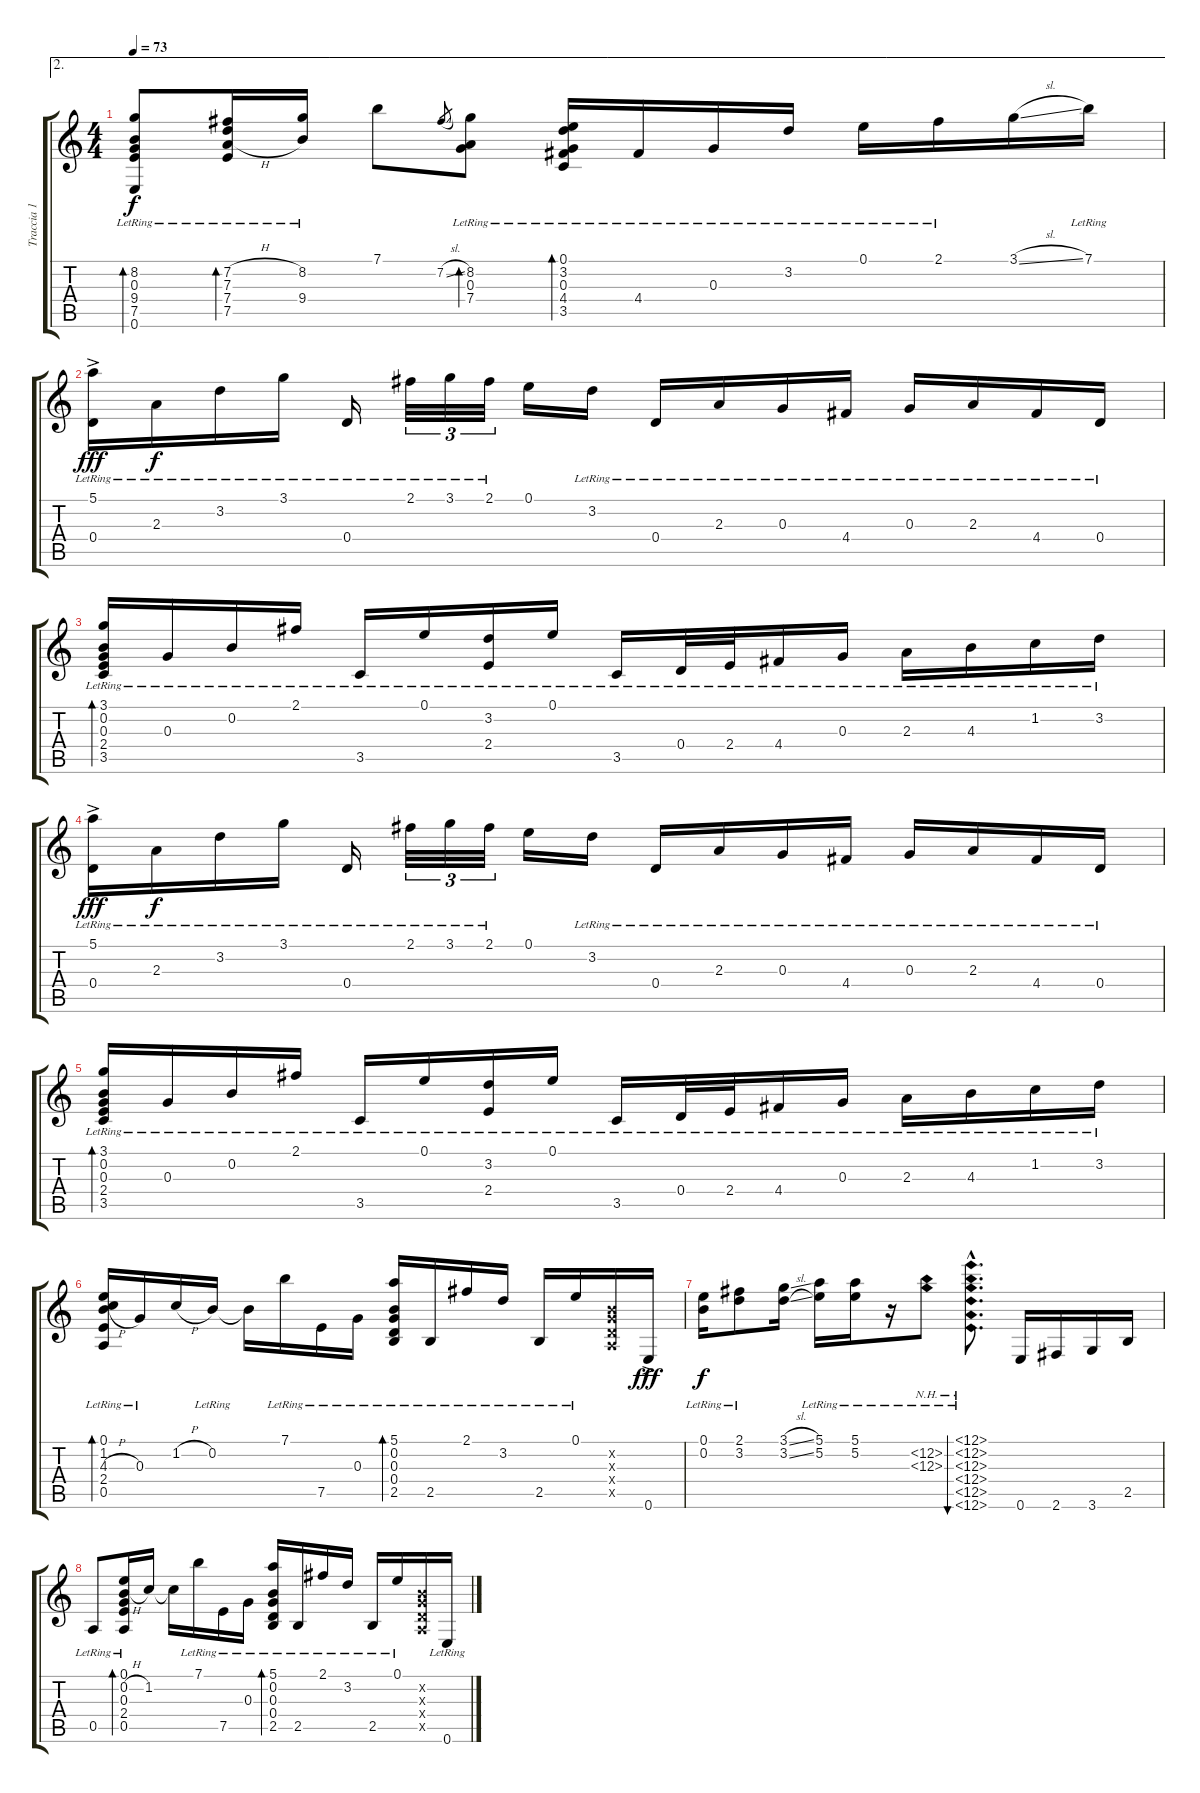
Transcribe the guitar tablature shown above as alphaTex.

\track ("Traccia 1" "Traccia 1") {instrument acousticguitarnylon}
\staff {score tabs}
\tuning (E4 B3 G3 D3 A2 E2) {hide}
\ae 2
\ts (4 4)
\tempo 73
\clef g2
\ks c
(8.2 0.3 9.4 7.5 0.6{lr}).8{bd 480 dy f} (7.2{h} 7.3{lr} 7.4{h} 7.5{lr}).16{bd 480} (8.2{lr} 9.4{lr}).16 7.1.8 7.2{sl}.8{gr} (8.2{lr} 0.3{lr} 7.4{lr}).8{bd 480} (0.1{lr} 3.2{lr} 0.3{lr} 4.4{lr} 3.5{lr}).16{bd 480} 4.4{lr}.16 0.3{lr}.16 3.2{lr}.16 0.1{lr}.16 2.1{lr}.16 3.1{sl}.16 7.1{lr}.16 |
(5.1{ac} 0.4{lr}).16{dy fff} 2.3{lr}.16{dy f} 3.2{lr}.16 3.1{lr}.16 0.4{lr}.16 2.1{lr}.32{tu (3 2)} 3.1{lr}.32{tu (3 2)} 2.1{lr}.32{tu (3 2)} 0.1.16 3.2{lr}.16 0.4{lr}.16 2.3{lr}.16 0.3{lr}.16 4.4{lr}.16 0.3{lr}.16 2.3{lr}.16 4.4{lr}.16 0.4{lr}.16 |
(3.1{lr} 0.2{lr} 0.3{lr} 2.4{lr} 3.5).16{bd 480} 0.3{lr}.16 0.2{lr}.16 2.1{lr}.16 3.5{lr}.16 0.1{lr}.16 (3.2{lr} 2.4{lr}).16 0.1{lr}.16 3.5{lr}.16 0.4{lr}.32 2.4{lr}.32 4.4{lr}.16 0.3{lr}.16 2.3{lr}.16 4.3{lr}.16 1.2{lr}.16 3.2{lr}.16 |
(5.1{ac lr} 0.4{lr}).16{dy fff} 2.3{lr}.16{dy f} 3.2{lr}.16 3.1{lr}.16 0.4{lr}.16 2.1{lr}.32{tu (3 2)} 3.1{lr}.32{tu (3 2)} 2.1{lr}.32{tu (3 2)} 0.1.16 3.2{lr}.16 0.4{lr}.16 2.3{lr}.16 0.3{lr}.16 4.4{lr}.16 0.3{lr}.16 2.3{lr}.16 4.4{lr}.16 0.4{lr}.16 |
(3.1{lr} 0.2{lr} 0.3{lr} 2.4{lr} 3.5).16{bd 480} 0.3{lr}.16 0.2{lr}.16 2.1{lr}.16 3.5{lr}.16 0.1{lr}.16 (3.2{lr} 2.4{lr}).16 0.1{lr}.16 3.5{lr}.16 0.4{lr}.32 2.4{lr}.32 4.4{lr}.16 0.3{lr}.16 2.3{lr}.16 4.3{lr}.16 1.2{lr}.16 3.2{lr}.16 |
(0.1{lr} 1.2{lr} 4.3{h} 2.4{lr} 0.5{lr}).16{bd 480} 0.3{lr}.16 1.2{h}.16 0.2{lr}.16 0.2{t}.16 7.1{lr}.16 7.5{lr}.16 0.3{lr}.16 (5.1{lr} 0.2{lr} 0.3{lr} 0.4{lr} 2.5{lr}).16{bd 480} 2.5{lr}.16 2.1{lr}.16 3.2{lr}.16 2.5{lr}.16 0.1{lr}.16 (0.2{x} 0.3{x} 0.4{x} 0.5{x}).16 0.6{ac}.16{dy fff} |
(0.1{lr} 0.2{lr}).16{dy f} (2.1{lr} 3.2{lr}).8 (3.1{sl} 3.2{sl}).16 (5.1{lr} 5.2{lr}).16 (5.1{lr} 5.2{lr}).16 r.16 (12.2{nh lr} 12.3{nh lr}).8 (12.1{nh hac lr} 12.2{nh hac lr} 12.3{nh hac lr} 12.4{nh hac lr} 12.5{nh hac lr} 12.6{nh hac lr}).8{d bu 120} 0.6.16 2.6.16 3.6.16 2.5.16 |
0.5{lr}.8 (0.1 0.2{h} 0.3{lr} 2.4{lr} 0.5{lr}).16{bd 240} 1.2.16 1.2{t}.16 7.1{lr}.16 7.5{lr}.16 0.3{lr}.16 (5.1{lr} 0.2{lr} 0.3{lr} 0.4{lr} 2.5{lr}).16{bd 240} 2.5{lr}.16 2.1{lr}.16 3.2{lr}.16 2.5{lr}.16 0.1{lr}.16 (0.2{x} 0.3{x} 0.4{x} 0.5{x}).16 0.6{lr}.16
